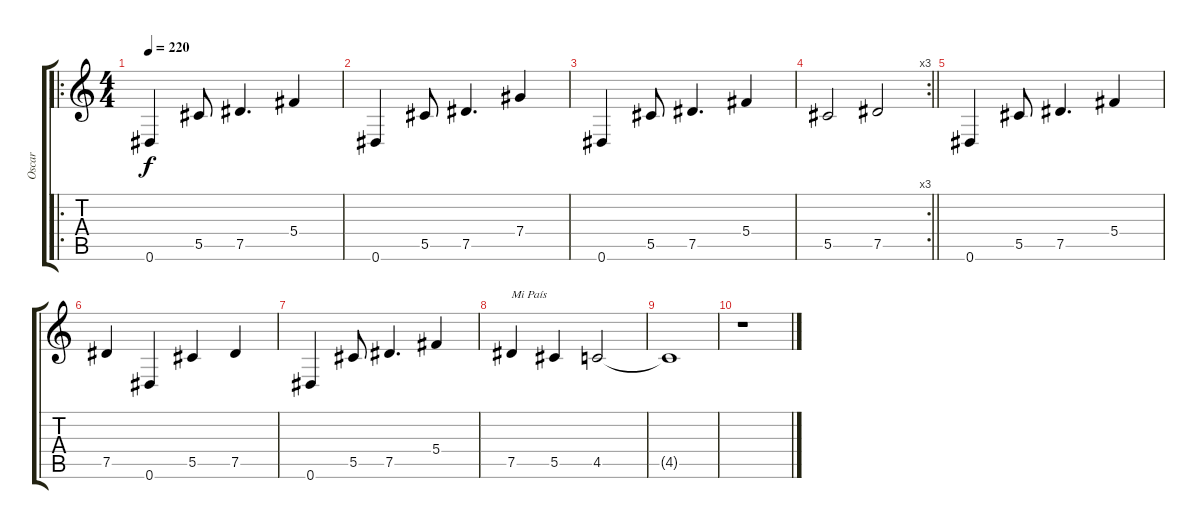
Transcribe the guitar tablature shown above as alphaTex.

\track ("Oscar" "Oscar") {instrument acousticguitarsteel}
\staff {score tabs}
\tuning (Eb4 Bb3 Gb3 Db3 Ab2 Eb2) {hide}
\ro
\ts (4 4)
\tempo 220
\clef g2
\ks c
0.6.4{dy f} 5.5.8 7.5.4{d} 5.4.4 |
0.6.4 5.5.8 7.5.4{d} 7.4.4 |
0.6.4 5.5.8 7.5.4{d} 5.4.4 |
\rc 3
\barLineRight lightlight
5.5.2 7.5.2 |
0.6.4 5.5.8 7.5.4{d} 5.4.4 |
7.5.4 0.6.4 5.5.4 7.5.4 |
0.6.4 5.5.8 7.5.4{d} 5.4.4 |
7.5.4{txt "Mi País"} 5.5.4 4.5.2 |
4.5{t}.1 |
r.1
